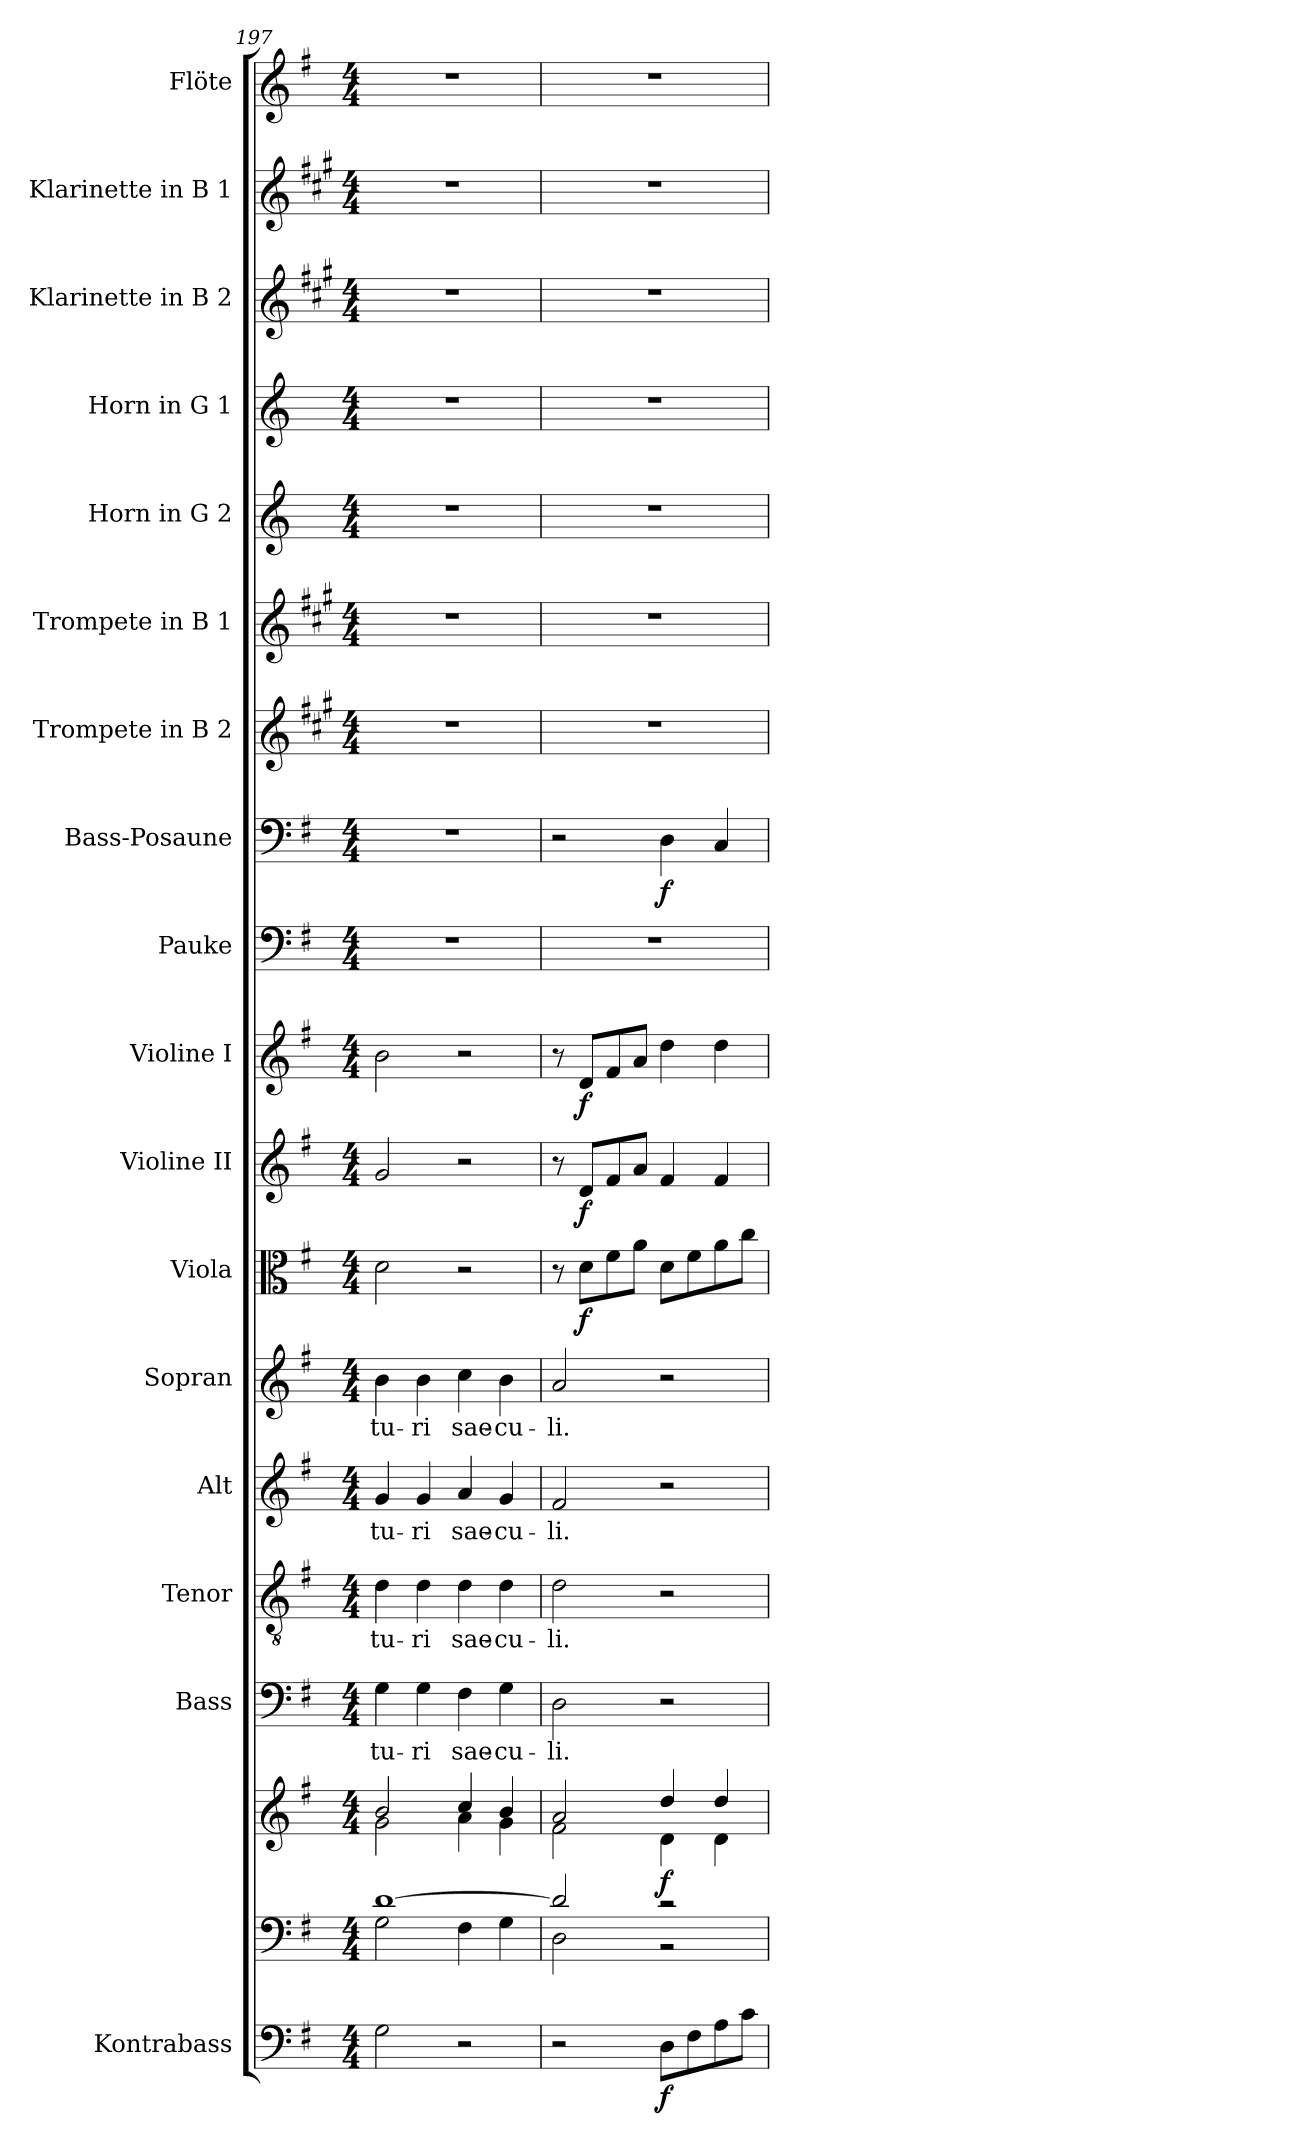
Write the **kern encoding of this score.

**kern	**dynam	**kern	**kern	**dynam	**kern	**text	**kern	**text	**kern	**text	**kern	**text	**kern	**dynam	**kern	**dynam	**kern	**dynam	**kern	**kern	**dynam	**kern	**kern	**kern	**kern	**kern	**kern	**kern
*part18	*part18	*part17	*part17	*part17	*part16	*part16	*part15	*part15	*part14	*part14	*part13	*part13	*part12	*part12	*part11	*part11	*part10	*part10	*part9	*part8	*part8	*part7	*part6	*part5	*part4	*part3	*part2	*part1
*staff19	*staff19	*staff18	*staff17	*staff17/18	*staff16	*staff16	*staff15	*staff15	*staff14	*staff14	*staff13	*staff13	*staff12	*staff12	*staff11	*staff11	*staff10	*staff10	*staff9	*staff8	*staff8	*staff7	*staff6	*staff5	*staff4	*staff3	*staff2	*staff1
*I"Kontrabass	*	*	*	*	*I"Bass	*	*I"Tenor	*	*I"Alt	*	*I"Sopran	*	*I"Viola	*	*I"Violine II	*	*I"Violine I	*	*I"Pauke	*I"Bass-Posaune	*	*I"Trompete in B 2	*I"Trompete in B 1	*I"Horn in G 2	*I"Horn in G 1	*I"Klarinette in B 2	*I"Klarinette in B 1	*I"Flöte
*I'Kb.	*	*	*	*	*I'B	*	*I'T	*	*I'A	*	*I'S	*	*I'Vla.	*	*I'Vl. II	*	*I'Vl. I	*	*I'Pk.	*I'B. Pos.	*	*	*	*I'Hrn. 2	*I'Hrn. 1	*	*	*I'Fl.
*clefF4	*	*clefF4	*clefG2	*	*clefF4	*	*clefGv2	*	*clefG2	*	*clefG2	*	*clefC3	*	*clefG2	*	*clefG2	*	*clefF4	*clefF4	*	*clefG2	*clefG2	*clefG2	*clefG2	*clefG2	*clefG2	*clefG2
*ITrd7c12	*	*	*	*	*	*	*	*	*	*	*	*	*	*	*	*	*	*	*	*	*	*ITrd1c2	*ITrd1c2	*ITrd3c5	*ITrd3c5	*ITrd1c2	*ITrd1c2	*
*k[f#]	*	*k[f#]	*k[f#]	*	*k[f#]	*	*k[f#]	*	*k[f#]	*	*k[f#]	*	*k[f#]	*	*k[f#]	*	*k[f#]	*	*k[f#]	*k[f#]	*	*k[f#]	*k[f#]	*k[f#]	*k[f#]	*k[f#]	*k[f#]	*k[f#]
*G:	*	*G:	*G:	*	*G:	*	*G:	*	*G:	*	*G:	*	*G:	*	*G:	*	*G:	*	*G:	*G:	*	*G:	*G:	*G:	*G:	*G:	*G:	*G:
*M4/4	*	*M4/4	*M4/4	*	*M4/4	*	*M4/4	*	*M4/4	*	*M4/4	*	*M4/4	*	*M4/4	*	*M4/4	*	*M4/4	*M4/4	*	*M4/4	*M4/4	*M4/4	*M4/4	*M4/4	*M4/4	*M4/4
=197	=197	=197	=197	=197	=197	=197	=197	=197	=197	=197	=197	=197	=197	=197	=197	=197	=197	=197	=197	=197	=197	=197	=197	=197	=197	=197	=197	=197
*	*	*^	*^	*	*	*	*	*	*	*	*	*	*	*	*	*	*	*	*	*	*	*	*	*	*	*	*	*
!	!	!	!	!	!	!	!	!LO:LY:b	!	!LO:LY:b	!	!LO:LY:b	!	!LO:LY:b	!	!	!	!	!	!	!	!	!	!	!	!	!	!	!	!
2GG\	.	[>1d	2G\	2b/	2g\	.	4G\	-tu-	4d\	-tu-	4g/	-tu-	4b\	-tu-	2d\	.	2g/	.	2b\	.	1r	1r	.	1r	1r	1r	1r	1r	1r	1r
!	!	!	!	!	!	!	!	!LO:LY:b	!	!LO:LY:b	!	!LO:LY:b	!	!LO:LY:b	!	!	!	!	!	!	!	!	!	!	!	!	!	!	!	!
.	.	.	.	.	.	.	4G\	-ri	4d\	-ri	4g/	-ri	4b\	-ri	.	.	.	.	.	.	.	.	.	.	.	.	.	.	.	.
!	!	!	!	!	!	!	!	!LO:LY:b	!	!LO:LY:b	!	!LO:LY:b	!	!LO:LY:b	!	!	!	!	!	!	!	!	!	!	!	!	!	!	!	!
2r	.	.	4F#\	4cc/	4a\	.	4F#\	sae-	4d\	sae-	4a/	sae-	4cc\	sae-	2r	.	2r	.	2r	.	.	.	.	.	.	.	.	.	.	.
!	!	!	!	!	!	!	!	!LO:LY:b	!	!LO:LY:b	!	!LO:LY:b	!	!LO:LY:b	!	!	!	!	!	!	!	!	!	!	!	!	!	!	!	!
.	.	.	4G\	4b/	4g\	.	4G\	-cu-	4d\	-cu-	4g/	-cu-	4b\	-cu-	.	.	.	.	.	.	.	.	.	.	.	.	.	.	.	.
=198	=198	=198	=198	=198	=198	=198	=198	=198	=198	=198	=198	=198	=198	=198	=198	=198	=198	=198	=198	=198	=198	=198	=198	=198	=198	=198	=198	=198	=198	=198
!	!	!	!	!	!	!	!	!LO:LY:b	!	!LO:LY:b	!	!LO:LY:b	!	!LO:LY:b	!	!	!	!	!	!	!	!	!	!	!	!	!	!	!	!
2r	.	2d/]	2D\	2a/	2f#\	.	2D\	-li.	2d\	-li.	2f#/	-li.	2a/	-li.	8r	.	8r	.	8r	.	1r	2r	.	1r	1r	1r	1r	1r	1r	1r
!	!	!	!	!	!	!	!	!	!	!	!	!	!	!	!	!LO:DY:b	!	!LO:DY:b	!	!LO:DY:b	!	!	!	!	!	!	!	!	!	!
.	.	.	.	.	.	.	.	.	.	.	.	.	.	.	8d\L	f	8d/L	f	8d/L	f	.	.	.	.	.	.	.	.	.	.
.	.	.	.	.	.	.	.	.	.	.	.	.	.	.	8f#\	.	8f#/	.	8f#/	.	.	.	.	.	.	.	.	.	.	.
.	.	.	.	.	.	.	.	.	.	.	.	.	.	.	8a\J	.	8a/J	.	8a/J	.	.	.	.	.	.	.	.	.	.	.
!	!LO:DY:b	!	!	!	!	!LO:DY:b	!	!	!	!	!	!	!	!	!	!	!	!	!	!	!	!	!LO:DY:b	!	!	!	!	!	!	!
8DD\L	f	2r	2r	4dd/	4d\	f	2r	.	2r	.	2r	.	2r	.	8d\L	.	4f#/	.	4dd\	.	.	4D\	f	.	.	.	.	.	.	.
8FF#\	.	.	.	.	.	.	.	.	.	.	.	.	.	.	8f#\	.	.	.	.	.	.	.	.	.	.	.	.	.	.	.
8AA\	.	.	.	4dd/	4d\	.	.	.	.	.	.	.	.	.	8a\	.	4f#/	.	4dd\	.	.	4C/	.	.	.	.	.	.	.	.
8C\J	.	.	.	.	.	.	.	.	.	.	.	.	.	.	8cc\J	.	.	.	.	.	.	.	.	.	.	.	.	.	.	.
*	*	*v	*v	*	*	*	*	*	*	*	*	*	*	*	*	*	*	*	*	*	*	*	*	*	*	*	*	*	*	*
*	*	*	*v	*v	*	*	*	*	*	*	*	*	*	*	*	*	*	*	*	*	*	*	*	*	*	*	*	*	*
=	=	=	=	=	=	=	=	=	=	=	=	=	=	=	=	=	=	=	=	=	=	=	=	=	=	=	=	=
*-	*-	*-	*-	*-	*-	*-	*-	*-	*-	*-	*-	*-	*-	*-	*-	*-	*-	*-	*-	*-	*-	*-	*-	*-	*-	*-	*-	*-
